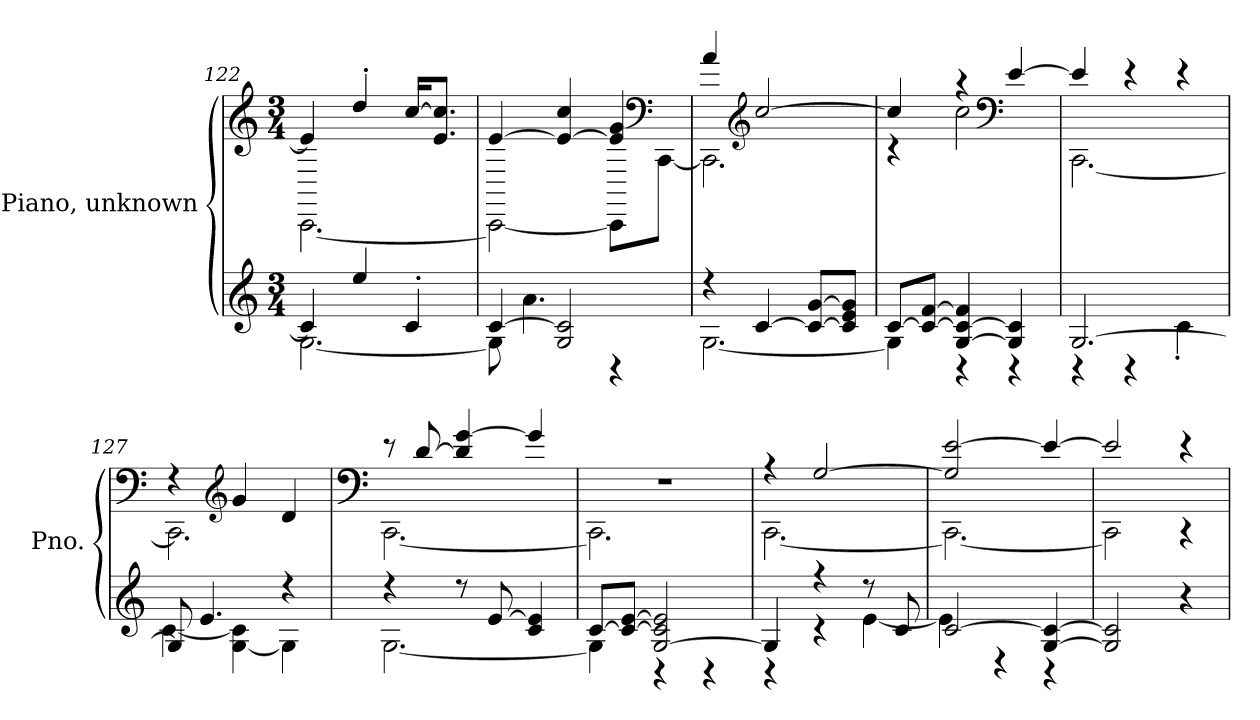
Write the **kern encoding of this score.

**kern	**kern
*part1	*part1
*staff2	*staff1
*I"Piano, unknown	*
*I'Pno.	*
*clefG2	*clefG2
*k[]	*k[]
*M3/4	*M3/4
=122	=122
*^	*^
4c/]	[2.G\	4e/]	[2.CC\
4ee/	.	4dd'/	.
4c'/	.	[16cc/KL	.
.	.	8.e/ 8.cc/]J	.
!!LO:LB:g=z	!!
=123	=123	=123	=123
[4c/	8G\]	[4e/	2CC\_
.	4.a\	.	.
2G/ 2c/]	.	4e/_ 4cc/	.
.	4r	4e/] 4g/	8CC\L]
*	*	*clefF4	*
.	.	.	[8CC\J
=124	=124	=124	=124
4r	[2.G\	4a/	2.CC\]
*	*	*clefG2	*
[4c/	.	[2cc/	.
8c/_ [8g/L	.	.	.
8c/] 8e/ 8g/]J	.	.	.
=125	=125	=125	=125
[8c/L	4G\]	4cc/]	4r
8c/_ [8f/J	.	.	.
[4G/ 4c/_ 4f/]	4r	4r	2cc\
*	*	*clefF4	*
4G/] 4c/]	4r	[4e/	.
=126	=126	=126	=126
[2.G/	4r	4e/]	[2.CC\
.	4r	4r	.
.	4c'\	4r	.
=127	=127	=127	=127
8G/]	[4c\	4r	2.CC\]
4.e/	.	.	.
*	*	*clefG2	*
.	[4G\ 4c\]	4g/	.
4r	4G\]	4d/	.
!!LO:LB:g=z	!!
=128	=128	=128	=128
*	*	*clefF4	*
4r	[2.G\	8r	[2.CC\
.	.	[8d/	.
8r	.	4d/] [4g/	.
[8e/	.	.	.
4c/ 4e/]	.	4g/]	.
=129	=129	=129	=129
[8c/L	4G\]	2.r	2.CC\]
8c/_ [8e/J	.	.	.
[2G/ 2c/] 2e/]	4r	.	.
.	4r	.	.
=130	=130	=130	=130
4G/]	4r	4r	[2.CC\
4r	4r	[2G/	.
8r	[4e\	.	.
8c/	.	.	.
=131	=131	=131	=131
[2c/	4e\]	2G/] [2e/	2.CC\_
.	4r	.	.
[4G/ 4c/_	4r	4e/_	.
*v	*v	*	*
=132	=132	=132
2G/] 2c/]	2e/]	2CC\]
4r	4r	4r
*	*v	*v
=	=
*-	*-
